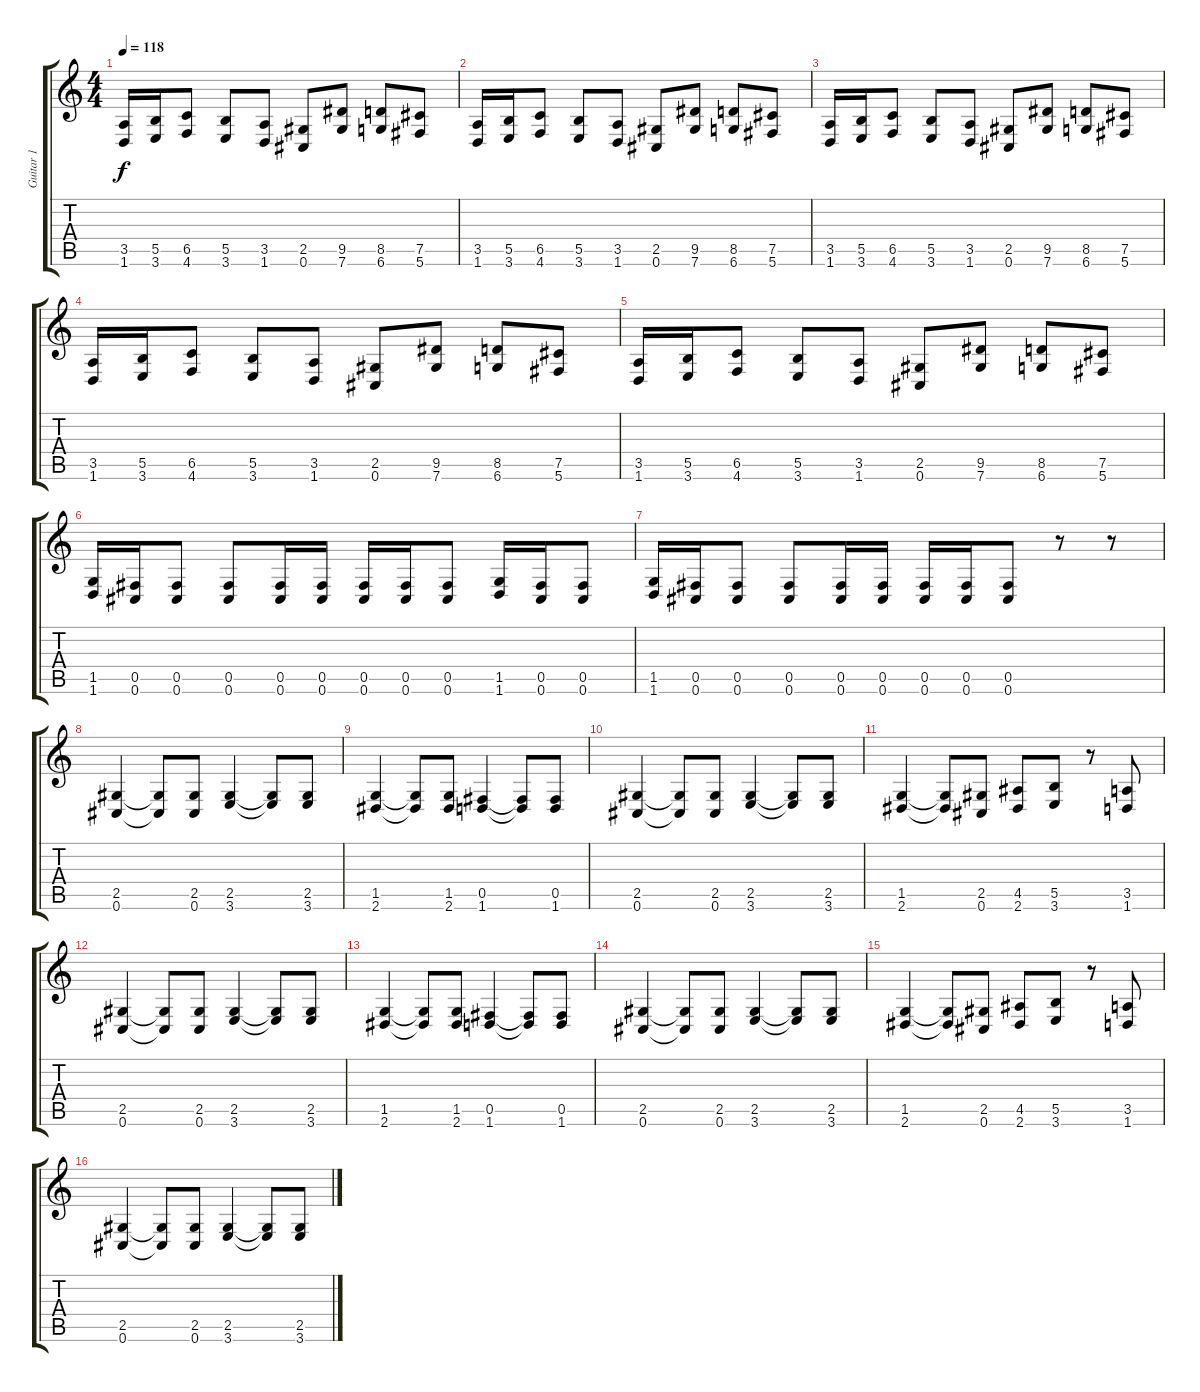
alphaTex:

\track ("Guitar 1" "Guitar 1") {instrument distortionguitar}
\staff {score tabs}
\tuning (Db4 Ab3 E3 B2 Gb2 Db2) {hide}
\ts (4 4)
\tempo 118
\clef g2
\ks c
(3.5 1.6).16{dy f} (5.5 3.6).16 (6.5 4.6).8 (5.5 3.6).8 (3.5 1.6).8 (2.5 0.6).8 (9.5 7.6).8 (8.5 6.6).8 (7.5 5.6).8 |
(3.5 1.6).16 (5.5 3.6).16 (6.5 4.6).8 (5.5 3.6).8 (3.5 1.6).8 (2.5 0.6).8 (9.5 7.6).8 (8.5 6.6).8 (7.5 5.6).8 |
(3.5 1.6).16 (5.5 3.6).16 (6.5 4.6).8 (5.5 3.6).8 (3.5 1.6).8 (2.5 0.6).8 (9.5 7.6).8 (8.5 6.6).8 (7.5 5.6).8 |
(3.5 1.6).16 (5.5 3.6).16 (6.5 4.6).8 (5.5 3.6).8 (3.5 1.6).8 (2.5 0.6).8 (9.5 7.6).8 (8.5 6.6).8 (7.5 5.6).8 |
(3.5 1.6).16 (5.5 3.6).16 (6.5 4.6).8 (5.5 3.6).8 (3.5 1.6).8 (2.5 0.6).8 (9.5 7.6).8 (8.5 6.6).8 (7.5 5.6).8 |
(1.5 1.6).16 (0.5 0.6).16 (0.5 0.6).8 (0.5 0.6).8 (0.5 0.6).16 (0.5 0.6).16 (0.5 0.6).16 (0.5 0.6).16 (0.5 0.6).8 (1.5 1.6).16 (0.5 0.6).16 (0.5 0.6).8 |
(1.5 1.6).16 (0.5 0.6).16 (0.5 0.6).8 (0.5 0.6).8 (0.5 0.6).16 (0.5 0.6).16 (0.5 0.6).16 (0.5 0.6).16 (0.5 0.6).8 r.8 r.8 |
(2.5 0.6).4 (2.5{t} 0.6{t}).8 (2.5 0.6).8 (2.5 3.6).4 (2.5{t} 3.6{t}).8 (2.5 3.6).8 |
(1.5 2.6).4 (1.5{t} 2.6{t}).8 (1.5 2.6).8 (0.5 1.6).4 (0.5{t} 1.6{t}).8 (0.5 1.6).8 |
(2.5 0.6).4 (2.5{t} 0.6{t}).8 (2.5 0.6).8 (2.5 3.6).4 (2.5{t} 3.6{t}).8 (2.5 3.6).8 |
(1.5 2.6).4 (1.5{t} 2.6{t}).8 (2.5 0.6).8 (4.5 2.6).8 (5.5 3.6).8 r.8 (3.5 1.6).8 |
(2.5 0.6).4 (2.5{t} 0.6{t}).8 (2.5 0.6).8 (2.5 3.6).4 (2.5{t} 3.6{t}).8 (2.5 3.6).8 |
(1.5 2.6).4 (1.5{t} 2.6{t}).8 (1.5 2.6).8 (0.5 1.6).4 (0.5{t} 1.6{t}).8 (0.5 1.6).8 |
(2.5 0.6).4 (2.5{t} 0.6{t}).8 (2.5 0.6).8 (2.5 3.6).4 (2.5{t} 3.6{t}).8 (2.5 3.6).8 |
(1.5 2.6).4 (1.5{t} 2.6{t}).8 (2.5 0.6).8 (4.5 2.6).8 (5.5 3.6).8 r.8 (3.5 1.6).8 |
(2.5 0.6).4 (2.5{t} 0.6{t}).8 (2.5 0.6).8 (2.5 3.6).4 (2.5{t} 3.6{t}).8 (2.5 3.6).8
